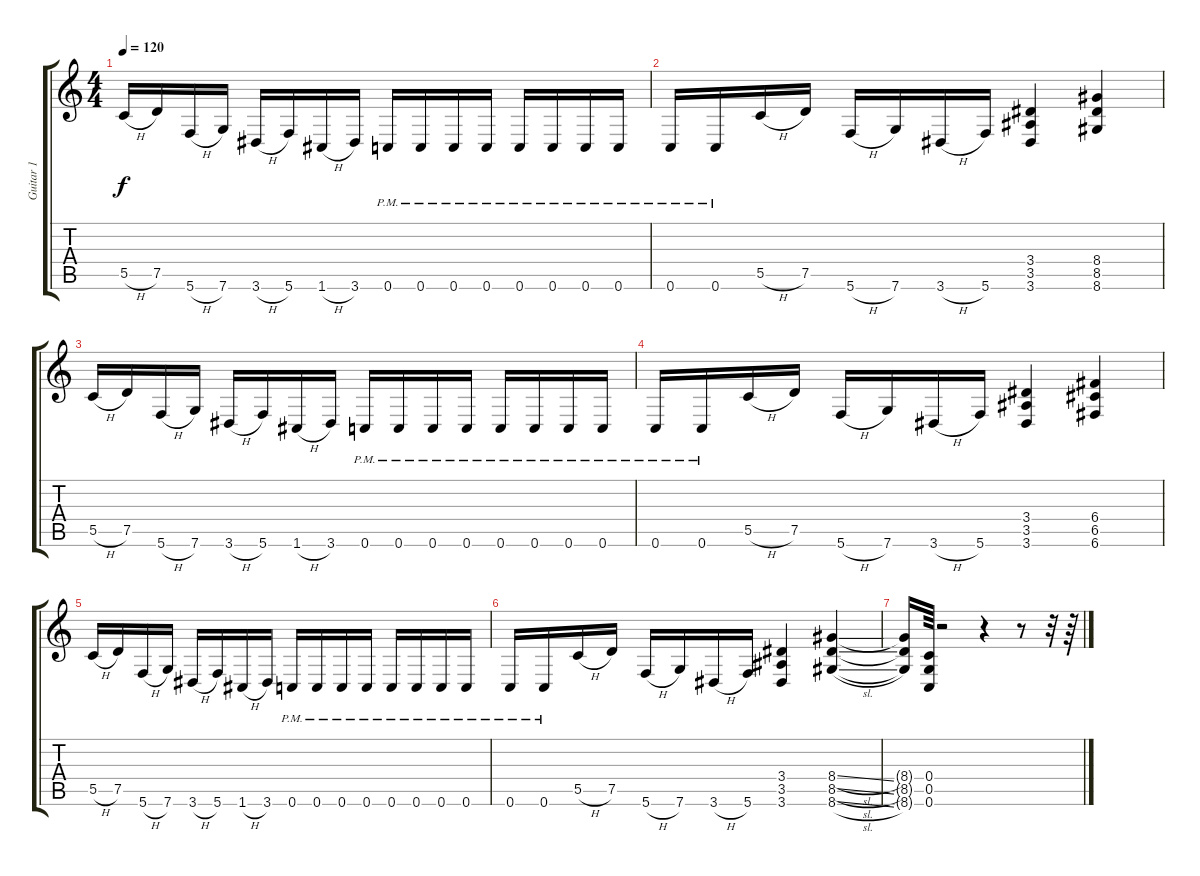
\track ("Guitar 1" "Guitar 1") {instrument distortionguitar}
\staff {score tabs}
\tuning (D4 A3 F3 C3 G2 C2) {hide}
\ts (4 4)
\tempo 120
\clef g2
\ks c
5.5{h}.16{dy f} 7.5.16 5.6{h}.16 7.6.16 3.6{h}.16 5.6.16 1.6{h}.16 3.6.16 0.6{pm}.16 0.6{pm}.16 0.6{pm}.16 0.6{pm}.16 0.6{pm}.16 0.6{pm}.16 0.6{pm}.16 0.6{pm}.16 |
0.6{pm}.16 0.6{pm}.16 5.5{h}.16 7.5.16 5.6{h}.16 7.6.16 3.6{h}.16 5.6.16 (3.4 3.5 3.6).4 (8.4 8.5 8.6).4 |
5.5{h}.16 7.5.16 5.6{h}.16 7.6.16 3.6{h}.16 5.6.16 1.6{h}.16 3.6.16 0.6{pm}.16 0.6{pm}.16 0.6{pm}.16 0.6{pm}.16 0.6{pm}.16 0.6{pm}.16 0.6{pm}.16 0.6{pm}.16 |
0.6{pm}.16 0.6{pm}.16 5.5{h}.16 7.5.16 5.6{h}.16 7.6.16 3.6{h}.16 5.6.16 (3.4 3.5 3.6).4 (6.4 6.5 6.6).4 |
5.5{h}.16 7.5.16 5.6{h}.16 7.6.16 3.6{h}.16 5.6.16 1.6{h}.16 3.6.16 0.6{pm}.16 0.6{pm}.16 0.6{pm}.16 0.6{pm}.16 0.6{pm}.16 0.6{pm}.16 0.6{pm}.16 0.6{pm}.16 |
0.6{pm}.16 0.6{pm}.16 5.5{h}.16 7.5.16 5.6{h}.16 7.6.16 3.6{h}.16 5.6.16 (3.4 3.5 3.6).4 (8.4{sl} 8.5{sl} 8.6{sl}).4 |
(8.4{t} 8.5{t} 8.6{t}).16 (0.4 0.5 0.6).64 r.2 r.4 r.8 r.32 r.64
